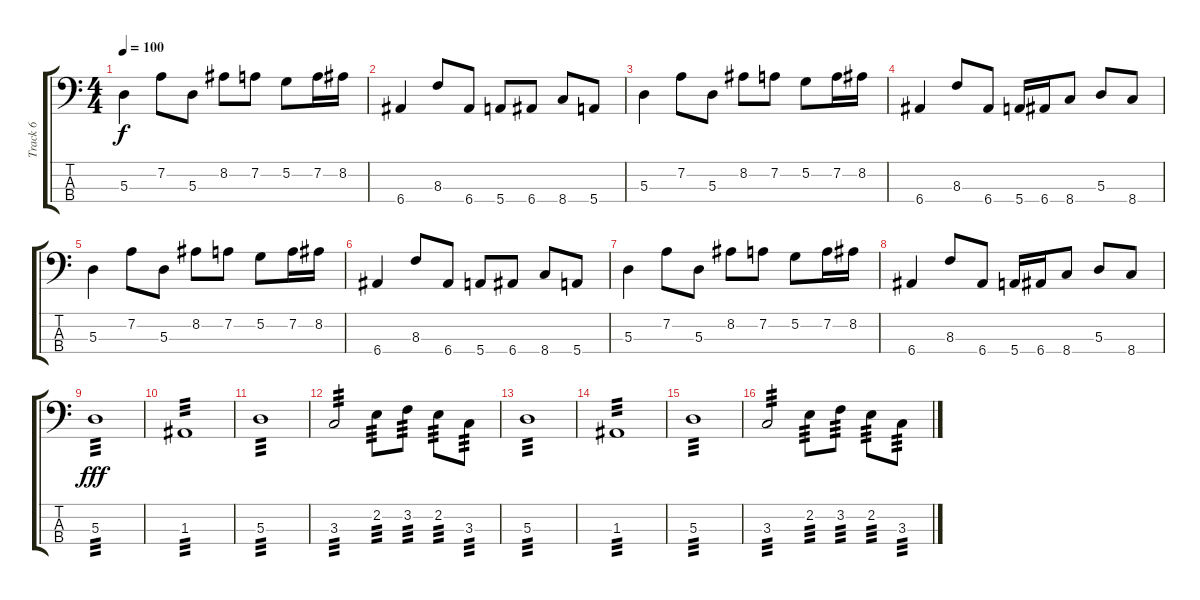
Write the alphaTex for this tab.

\track ("Track 6" "Track 6") {instrument electricbasspick}
\staff {score tabs}
\tuning (G2 D2 A1 E1) {hide}
\ts (4 4)
\tempo 100
\clef f4
\ks c
5.3.4{dy f} 7.2.8 5.3.8 8.2.8 7.2.8 5.2.8 7.2.16 8.2.16 |
6.4.4 8.3.8 6.4.8 5.4.8 6.4.8 8.4.8 5.4.8 |
5.3.4 7.2.8 5.3.8 8.2.8 7.2.8 5.2.8 7.2.16 8.2.16 |
6.4.4 8.3.8 6.4.8 5.4.16 6.4.16 8.4.8 5.3.8 8.4.8 |
5.3.4 7.2.8 5.3.8 8.2.8 7.2.8 5.2.8 7.2.16 8.2.16 |
6.4.4 8.3.8 6.4.8 5.4.8 6.4.8 8.4.8 5.4.8 |
5.3.4 7.2.8 5.3.8 8.2.8 7.2.8 5.2.8 7.2.16 8.2.16 |
6.4.4 8.3.8 6.4.8 5.4.16 6.4.16 8.4.8 5.3.8 8.4.8 |
5.3.1{tp 3 dy fff} |
1.3.1{tp 3} |
5.3.1{tp 3} |
3.3.2{tp 3} 2.2.8{tp 3} 3.2.8{tp 3} 2.2.8{tp 3} 3.3.8{tp 3} |
5.3.1{tp 3} |
1.3.1{tp 3} |
5.3.1{tp 3} |
3.3.2{tp 3} 2.2.8{tp 3} 3.2.8{tp 3} 2.2.8{tp 3} 3.3.8{tp 3}
